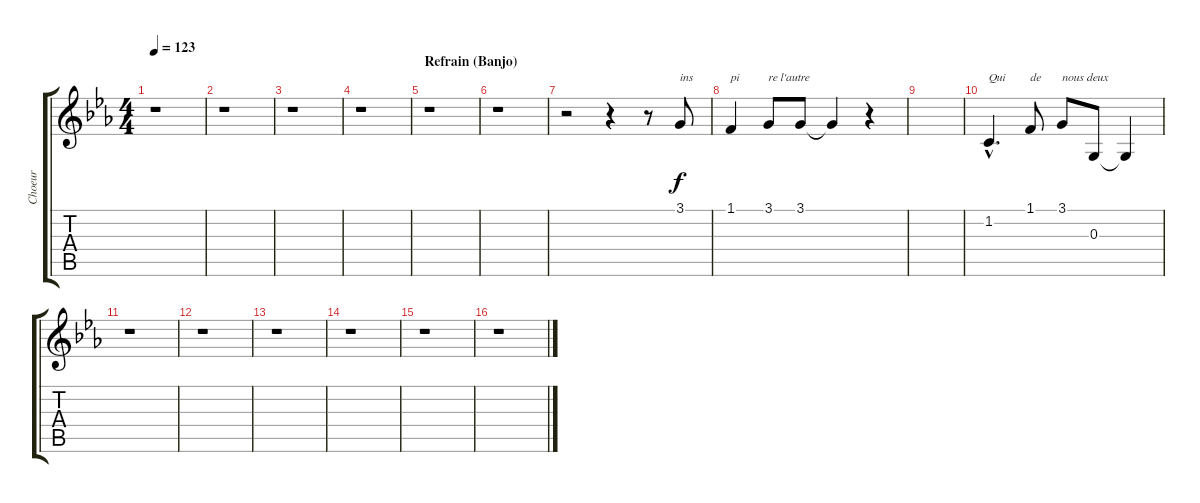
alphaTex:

\track ("Choeur" "Choeur") {instrument choiraahs}
\staff {score tabs}
\tuning (E4 B3 G3 D3 A2 E2) {hide}
\ts (4 4)
\tempo 123
\clef g2
\ks cminor
r.1{dy f} |
r.1 |
r.1 |
r.1 |
\section ("" "Refrain (Banjo)")
r.1 |
r.1 |
r.2 r.4 r.8 3.1.8{txt "ins"} |
1.1.4{txt "pi"} 3.1.8{txt "re l'autre"} 3.1.8 3.1{t}.4 r.4 |
|
1.2{hac}.4{d txt "Qui"} 1.1.8{txt "de"} 3.1.8{txt "nous deux"} 0.3.8 0.3{t}.4 |
r.1 |
r.1 |
r.1 |
r.1 |
r.1 |
r.1
